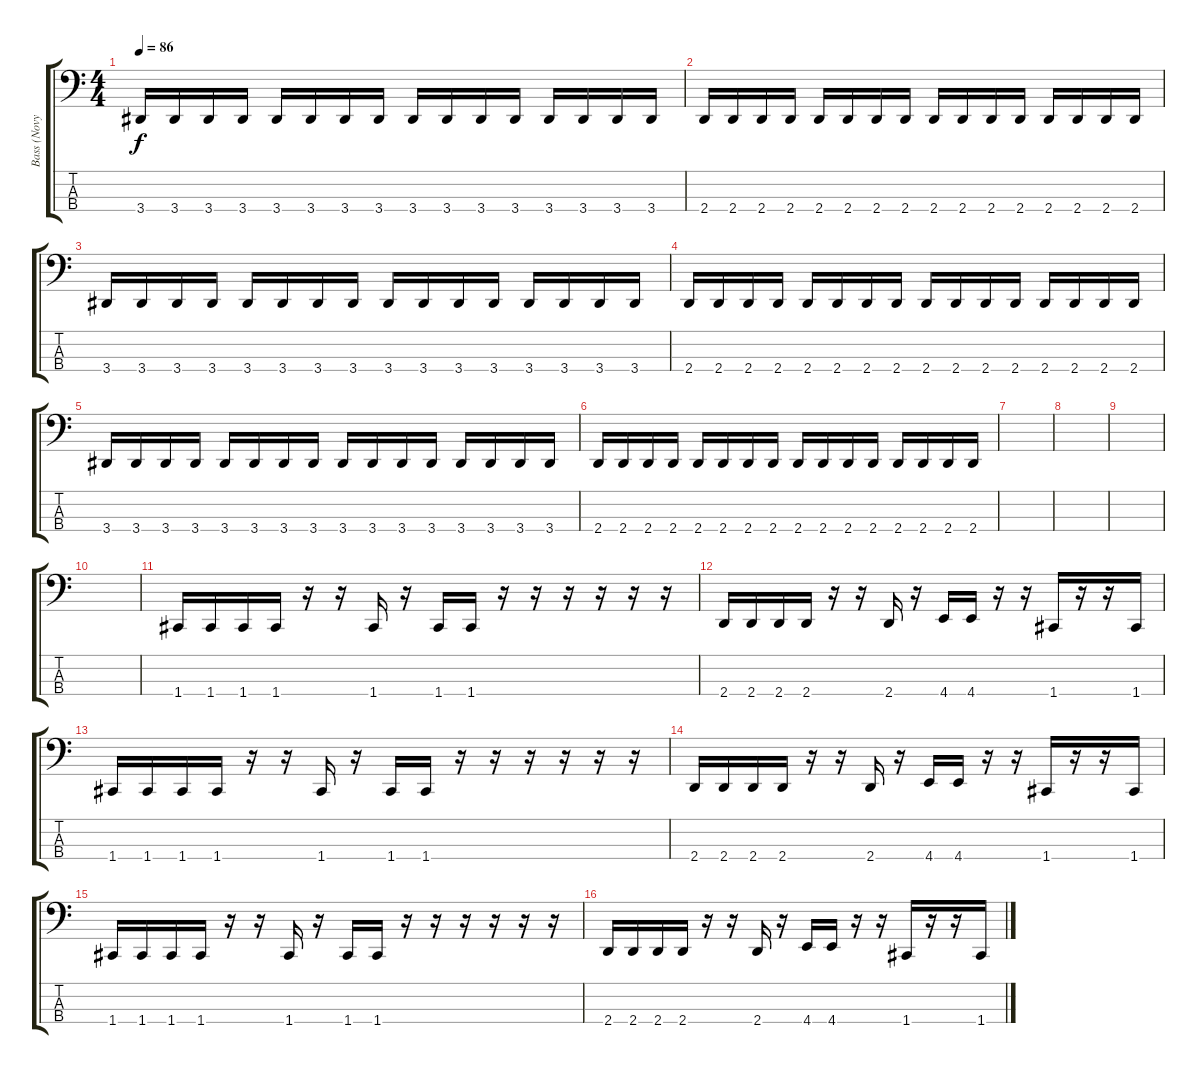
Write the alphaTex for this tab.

\track ("Bass (Novy)" "Bass (Novy") {instrument electricbasspick}
\staff {score tabs}
\tuning (Eb2 Bb1 F1 C1) {hide}
\ts (4 4)
\tempo 86
\clef f4
\ks c
3.4.16{dy f} 3.4.16 3.4.16 3.4.16 3.4.16 3.4.16 3.4.16 3.4.16 3.4.16 3.4.16 3.4.16 3.4.16 3.4.16 3.4.16 3.4.16 3.4.16 |
2.4.16 2.4.16 2.4.16 2.4.16 2.4.16 2.4.16 2.4.16 2.4.16 2.4.16 2.4.16 2.4.16 2.4.16 2.4.16 2.4.16 2.4.16 2.4.16 |
3.4.16 3.4.16 3.4.16 3.4.16 3.4.16 3.4.16 3.4.16 3.4.16 3.4.16 3.4.16 3.4.16 3.4.16 3.4.16 3.4.16 3.4.16 3.4.16 |
2.4.16 2.4.16 2.4.16 2.4.16 2.4.16 2.4.16 2.4.16 2.4.16 2.4.16 2.4.16 2.4.16 2.4.16 2.4.16 2.4.16 2.4.16 2.4.16 |
3.4.16 3.4.16 3.4.16 3.4.16 3.4.16 3.4.16 3.4.16 3.4.16 3.4.16 3.4.16 3.4.16 3.4.16 3.4.16 3.4.16 3.4.16 3.4.16 |
2.4.16 2.4.16 2.4.16 2.4.16 2.4.16 2.4.16 2.4.16 2.4.16 2.4.16 2.4.16 2.4.16 2.4.16 2.4.16 2.4.16 2.4.16 2.4.16 |
|
|
|
|
1.4.16 1.4.16 1.4.16 1.4.16 r.16 r.16 1.4.16 r.16 1.4.16 1.4.16 r.16 r.16 r.16 r.16 r.16 r.16 |
2.4.16 2.4.16 2.4.16 2.4.16 r.16 r.16 2.4.16 r.16 4.4.16 4.4.16 r.16 r.16 1.4.16 r.16 r.16 1.4.16 |
1.4.16 1.4.16 1.4.16 1.4.16 r.16 r.16 1.4.16 r.16 1.4.16 1.4.16 r.16 r.16 r.16 r.16 r.16 r.16 |
2.4.16 2.4.16 2.4.16 2.4.16 r.16 r.16 2.4.16 r.16 4.4.16 4.4.16 r.16 r.16 1.4.16 r.16 r.16 1.4.16 |
1.4.16 1.4.16 1.4.16 1.4.16 r.16 r.16 1.4.16 r.16 1.4.16 1.4.16 r.16 r.16 r.16 r.16 r.16 r.16 |
2.4.16 2.4.16 2.4.16 2.4.16 r.16 r.16 2.4.16 r.16 4.4.16 4.4.16 r.16 r.16 1.4.16 r.16 r.16 1.4.16
